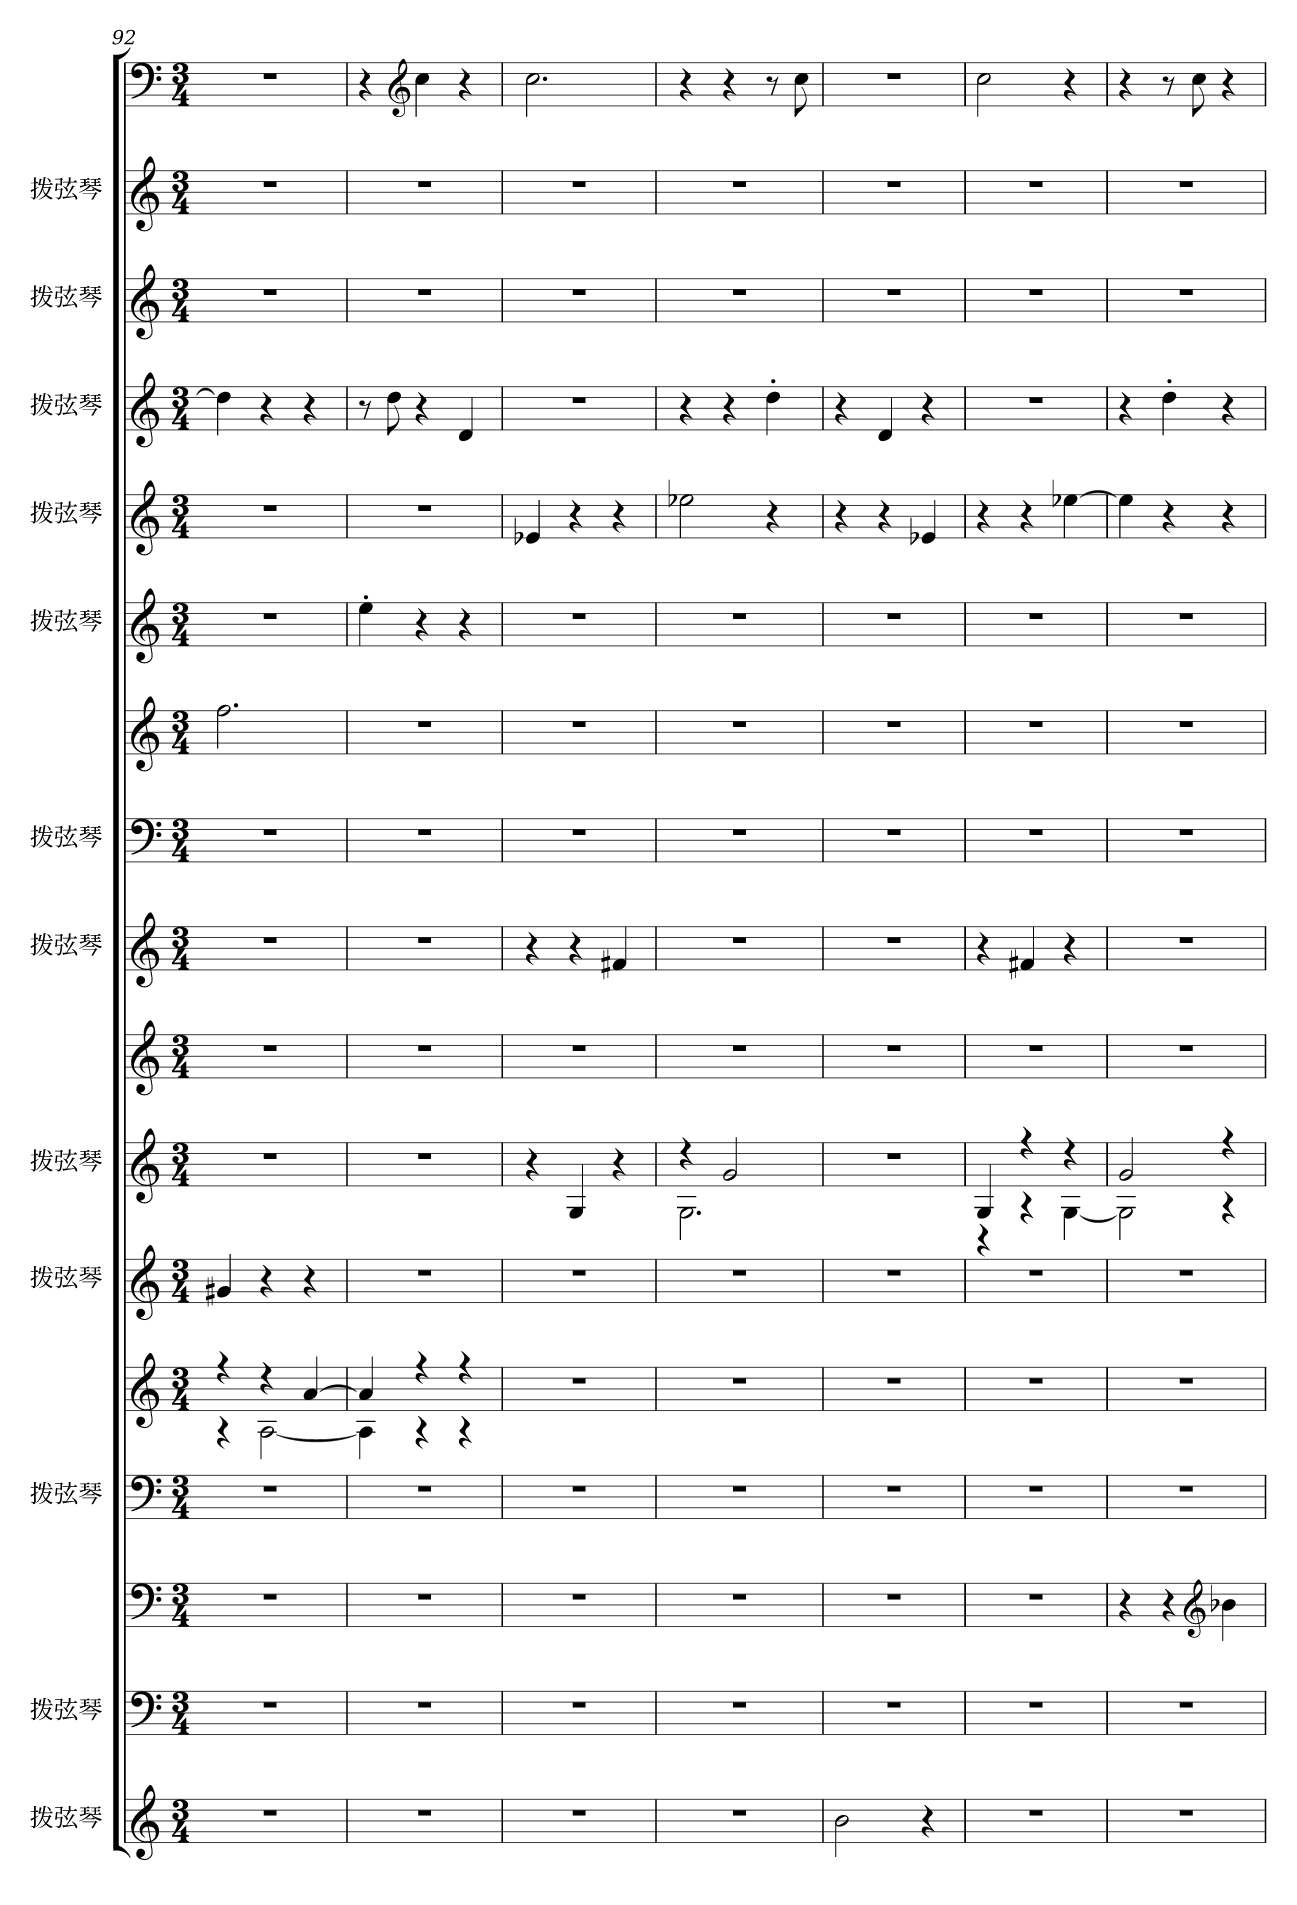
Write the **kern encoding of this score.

**kern	**kern	**kern	**kern	**kern	**kern	**kern	**kern	**kern	**kern	**kern	**kern	**kern	**kern	**kern	**kern	**kern
*part12	*part11	*part11	*part10	*part10	*part9	*part8	*part8	*part7	*part6	*part6	*part5	*part4	*part3	*part2	*part1	*part1
*staff17	*staff16	*staff15	*staff14	*staff13	*staff12	*staff11	*staff10	*staff9	*staff8	*staff7	*staff6	*staff5	*staff4	*staff3	*staff2	*staff1
*I"拨弦琴	*I"拨弦琴	*	*I"拨弦琴	*	*I"拨弦琴	*I"拨弦琴	*	*I"拨弦琴	*I"拨弦琴	*	*I"拨弦琴	*I"拨弦琴	*I"拨弦琴	*I"拨弦琴	*I"拨弦琴	*
*clefG2	*clefF4	*clefF4	*clefF4	*clefG2	*clefG2	*clefG2	*clefG2	*clefG2	*clefF4	*clefG2	*clefG2	*clefG2	*clefG2	*clefG2	*clefG2	*clefF4
*k[]	*k[]	*k[]	*k[]	*k[]	*k[]	*k[]	*k[]	*k[]	*k[]	*k[]	*k[]	*k[]	*k[]	*k[]	*k[]	*k[]
*M3/4	*M3/4	*M3/4	*M3/4	*M3/4	*M3/4	*M3/4	*M3/4	*M3/4	*M3/4	*M3/4	*M3/4	*M3/4	*M3/4	*M3/4	*M3/4	*M3/4
=92	=92	=92	=92	=92	=92	=92	=92	=92	=92	=92	=92	=92	=92	=92	=92	=92
*	*	*	*	*^	*	*	*	*	*	*	*	*	*	*	*	*
2.r	2.r	2.r	2.r	4r	4r	4g#X/	2.r	2.r	2.r	2.r	2.ff\	2.r	2.r	4dd\]	2.r	2.r	2.r
.	.	.	.	4r	[2A\	4r	.	.	.	.	.	.	.	4r	.	.	.
.	.	.	.	[4a/	.	4r	.	.	.	.	.	.	.	4r	.	.	.
=93	=93	=93	=93	=93	=93	=93	=93	=93	=93	=93	=93	=93	=93	=93	=93	=93	=93
2.r	2.r	2.r	2.r	4a/]	4A\]	2.r	2.r	2.r	2.r	2.r	2.r	4ee'\	2.r	8r	2.r	2.r	4r
.	.	.	.	.	.	.	.	.	.	.	.	.	.	8dd\	.	.	.
*	*	*	*	*	*	*	*	*	*	*	*	*	*	*	*	*	*clefG2
.	.	.	.	4r	4r	.	.	.	.	.	.	4r	.	4r	.	.	4cc\
.	.	.	.	4r	4r	.	.	.	.	.	.	4r	.	4d/	.	.	4r
*	*	*	*	*v	*v	*	*	*	*	*	*	*	*	*	*	*	*
=94	=94	=94	=94	=94	=94	=94	=94	=94	=94	=94	=94	=94	=94	=94	=94	=94
2.r	2.r	2.r	2.r	2.r	2.r	4r	2.r	4r	2.r	2.r	2.r	4e-X/	2.r	2.r	2.r	2.cc\
.	.	.	.	.	.	4G/	.	4r	.	.	.	4r	.	.	.	.
.	.	.	.	.	.	4r	.	4f#X/	.	.	.	4r	.	.	.	.
=95	=95	=95	=95	=95	=95	=95	=95	=95	=95	=95	=95	=95	=95	=95	=95	=95
*	*	*	*	*	*	*^	*	*	*	*	*	*	*	*	*	*
2.r	2.r	2.r	2.r	2.r	2.r	4r	2.G\	2.r	2.r	2.r	2.r	2.r	2ee-X\	4r	2.r	2.r	4r
.	.	.	.	.	.	2g/	.	.	.	.	.	.	.	4r	.	.	4r
.	.	.	.	.	.	.	.	.	.	.	.	.	4r	4dd'\	.	.	8r
.	.	.	.	.	.	.	.	.	.	.	.	.	.	.	.	.	8cc\
*	*	*	*	*	*	*v	*v	*	*	*	*	*	*	*	*	*	*
!!LO:PB:g=z
=96	=96	=96	=96	=96	=96	=96	=96	=96	=96	=96	=96	=96	=96	=96	=96	=96
2b\	2.r	2.r	2.r	2.r	2.r	2.r	2.r	2.r	2.r	2.r	2.r	4r	4r	2.r	2.r	2.r
.	.	.	.	.	.	.	.	.	.	.	.	4r	4d/	.	.	.
4r	.	.	.	.	.	.	.	.	.	.	.	4e-X/	4r	.	.	.
=97	=97	=97	=97	=97	=97	=97	=97	=97	=97	=97	=97	=97	=97	=97	=97	=97
*	*	*	*	*	*	*^	*	*	*	*	*	*	*	*	*	*
2.r	2.r	2.r	2.r	2.r	2.r	4G/	4r	2.r	4r	2.r	2.r	2.r	4r	2.r	2.r	2.r	2cc\
.	.	.	.	.	.	4r	4r	.	4f#X/	.	.	.	4r	.	.	.	.
.	.	.	.	.	.	4r	[4G\	.	4r	.	.	.	[4ee-X\	.	.	.	4r
=98	=98	=98	=98	=98	=98	=98	=98	=98	=98	=98	=98	=98	=98	=98	=98	=98	=98
2.r	2.r	4r	2.r	2.r	2.r	2g/	2G\]	2.r	2.r	2.r	2.r	2.r	4ee-\]	4r	2.r	2.r	4r
.	.	4r	.	.	.	.	.	.	.	.	.	.	4r	4dd'\	.	.	8r
.	.	.	.	.	.	.	.	.	.	.	.	.	.	.	.	.	8cc\
*	*	*clefG2	*	*	*	*	*	*	*	*	*	*	*	*	*	*	*
.	.	4b-X\	.	.	.	4r	4r	.	.	.	.	.	4r	4r	.	.	4r
*	*	*	*	*	*	*v	*v	*	*	*	*	*	*	*	*	*	*
=	=	=	=	=	=	=	=	=	=	=	=	=	=	=	=	=
*-	*-	*-	*-	*-	*-	*-	*-	*-	*-	*-	*-	*-	*-	*-	*-	*-
